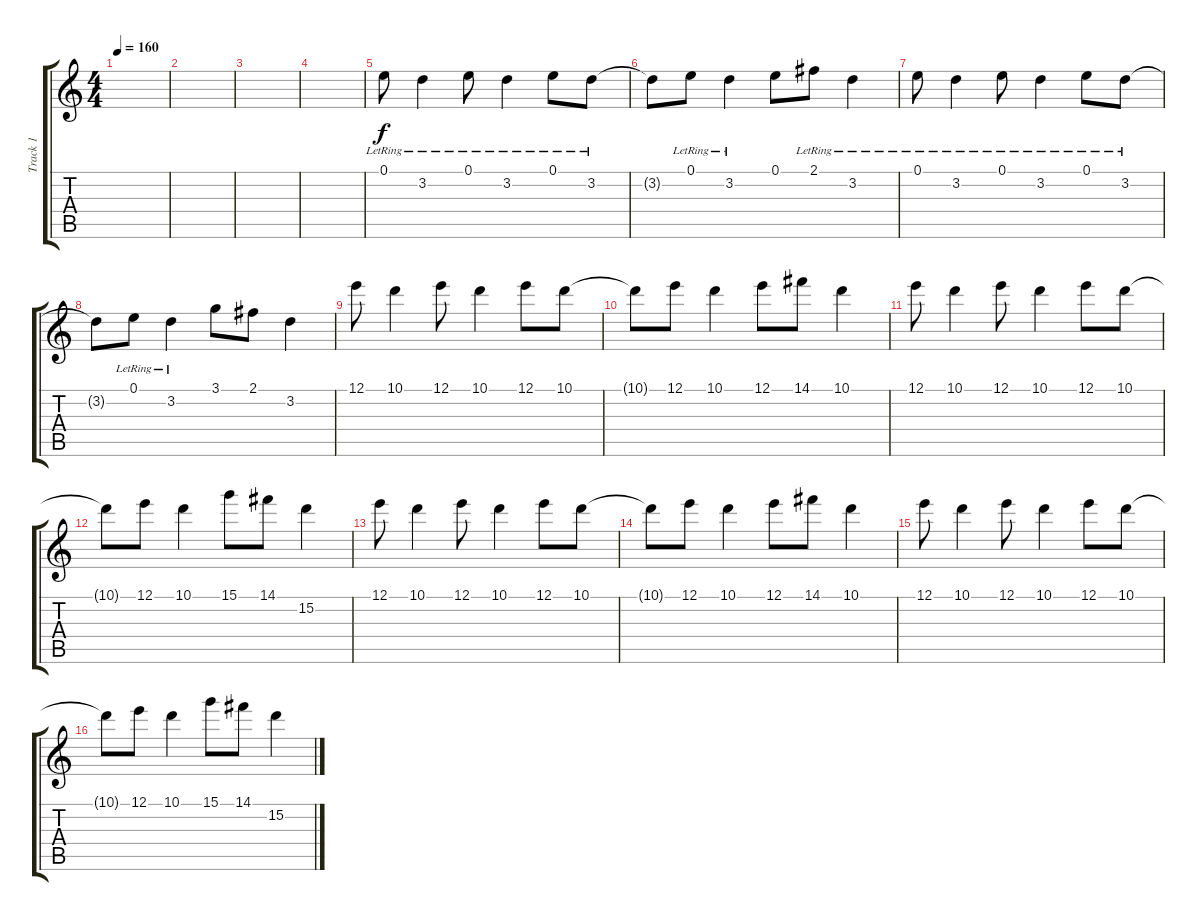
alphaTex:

\track ("Track 1" "Track 1") {instrument overdrivenguitar}
\staff {score tabs}
\tuning (E4 B3 G3 D3 A2 E2) {hide}
\ts (4 4)
\tempo 160
\clef g2
\ks c
|
|
|
|
0.1{lr}.8 3.2{lr}.4 0.1{lr}.8 3.2{lr}.4 0.1{lr}.8 3.2{lr}.8 |
3.2{t}.8 0.1{lr}.8 3.2{lr}.4 0.1.8 2.1{lr}.8 3.2{lr}.4 |
0.1{lr}.8 3.2{lr}.4 0.1{lr}.8 3.2{lr}.4 0.1{lr}.8 3.2{lr}.8 |
3.2{t}.8 0.1{lr}.8 3.2{lr}.4 3.1.8 2.1.8 3.2.4 |
12.1.8 10.1.4 12.1.8 10.1.4 12.1.8 10.1.8 |
10.1{t}.8 12.1.8 10.1.4 12.1.8 14.1.8 10.1.4 |
12.1.8 10.1.4 12.1.8 10.1.4 12.1.8 10.1.8 |
10.1{t}.8 12.1.8 10.1.4 15.1.8 14.1.8 15.2.4 |
12.1.8 10.1.4 12.1.8 10.1.4 12.1.8 10.1.8 |
10.1{t}.8 12.1.8 10.1.4 12.1.8 14.1.8 10.1.4 |
12.1.8 10.1.4 12.1.8 10.1.4 12.1.8 10.1.8 |
10.1{t}.8 12.1.8 10.1.4 15.1.8 14.1.8 15.2.4
